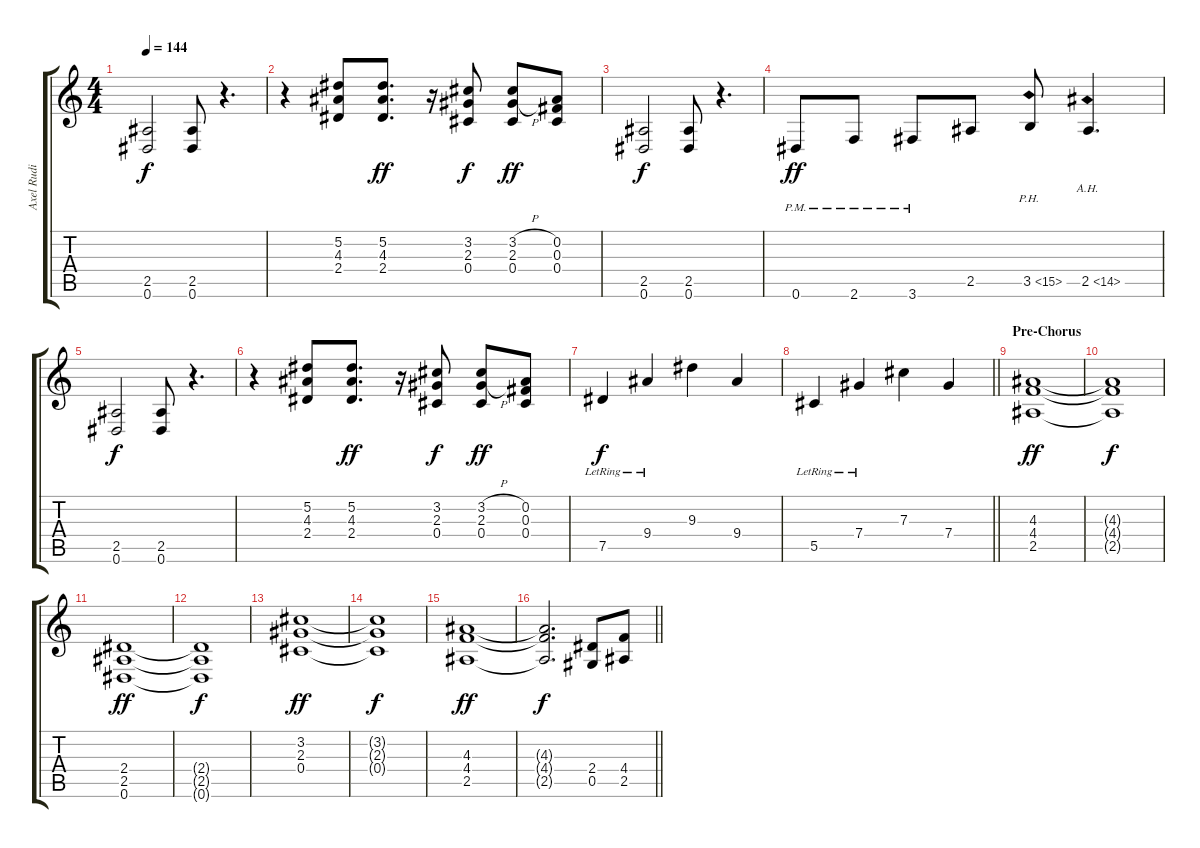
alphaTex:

\track ("Axel Rudi Pell" "Axel Rudi ") {instrument distortionguitar}
\staff {score tabs}
\tuning (Eb4 Bb3 Gb3 Db3 Ab2 Eb2) {hide}
\ts (4 4)
\tempo 144
\clef g2
\ks c
(2.5 0.6).2{dy f} (2.5 0.6).8 r.4{d} |
r.4 (5.2 4.3 2.4).8 (5.2 4.3 2.4).8{d dy ff} r.16 (3.2 2.3 0.4).8{dy f} (3.2{h} 2.3{h} 0.4).8{dy ff} (0.2 0.3 0.4).8 |
(2.5 0.6).2{dy f} (2.5 0.6).8 r.4{d} |
0.6{pm}.8{dy ff} 2.6{pm}.8 3.6{pm}.8 2.5.8 3.5{ph 12}.8 2.5{ah 12}.4{d} |
(2.5 0.6).2{dy f} (2.5 0.6).8 r.4{d} |
r.4 (5.2 4.3 2.4).8 (5.2 4.3 2.4).8{d dy ff} r.16 (3.2 2.3 0.4).8{dy f} (3.2{h} 2.3{h} 0.4).8{dy ff} (0.2 0.3 0.4).8 |
7.5{lr}.4{dy f} 9.4{lr}.4 9.3.4 9.4.4 |
\barLineRight lightlight
5.5{lr}.4 7.4{lr}.4 7.3.4 7.4.4 |
\section ("" "Pre-Chorus")
(4.3 4.4 2.5).1{dy ff} |
(4.3{t} 4.4{t} 2.5{t}).1{dy f} |
(2.4 2.5 0.6).1{dy ff} |
(2.4{t} 2.5{t} 0.6{t}).1{dy f} |
(3.2 2.3 0.4).1{dy ff} |
(3.2{t} 2.3{t} 0.4{t}).1{dy f} |
(4.3 4.4 2.5).1{dy ff} |
\barLineRight lightlight
(4.3{t} 4.4{t} 2.5{t}).2{d dy f} (2.4 0.5).8 (4.4 2.5).8
